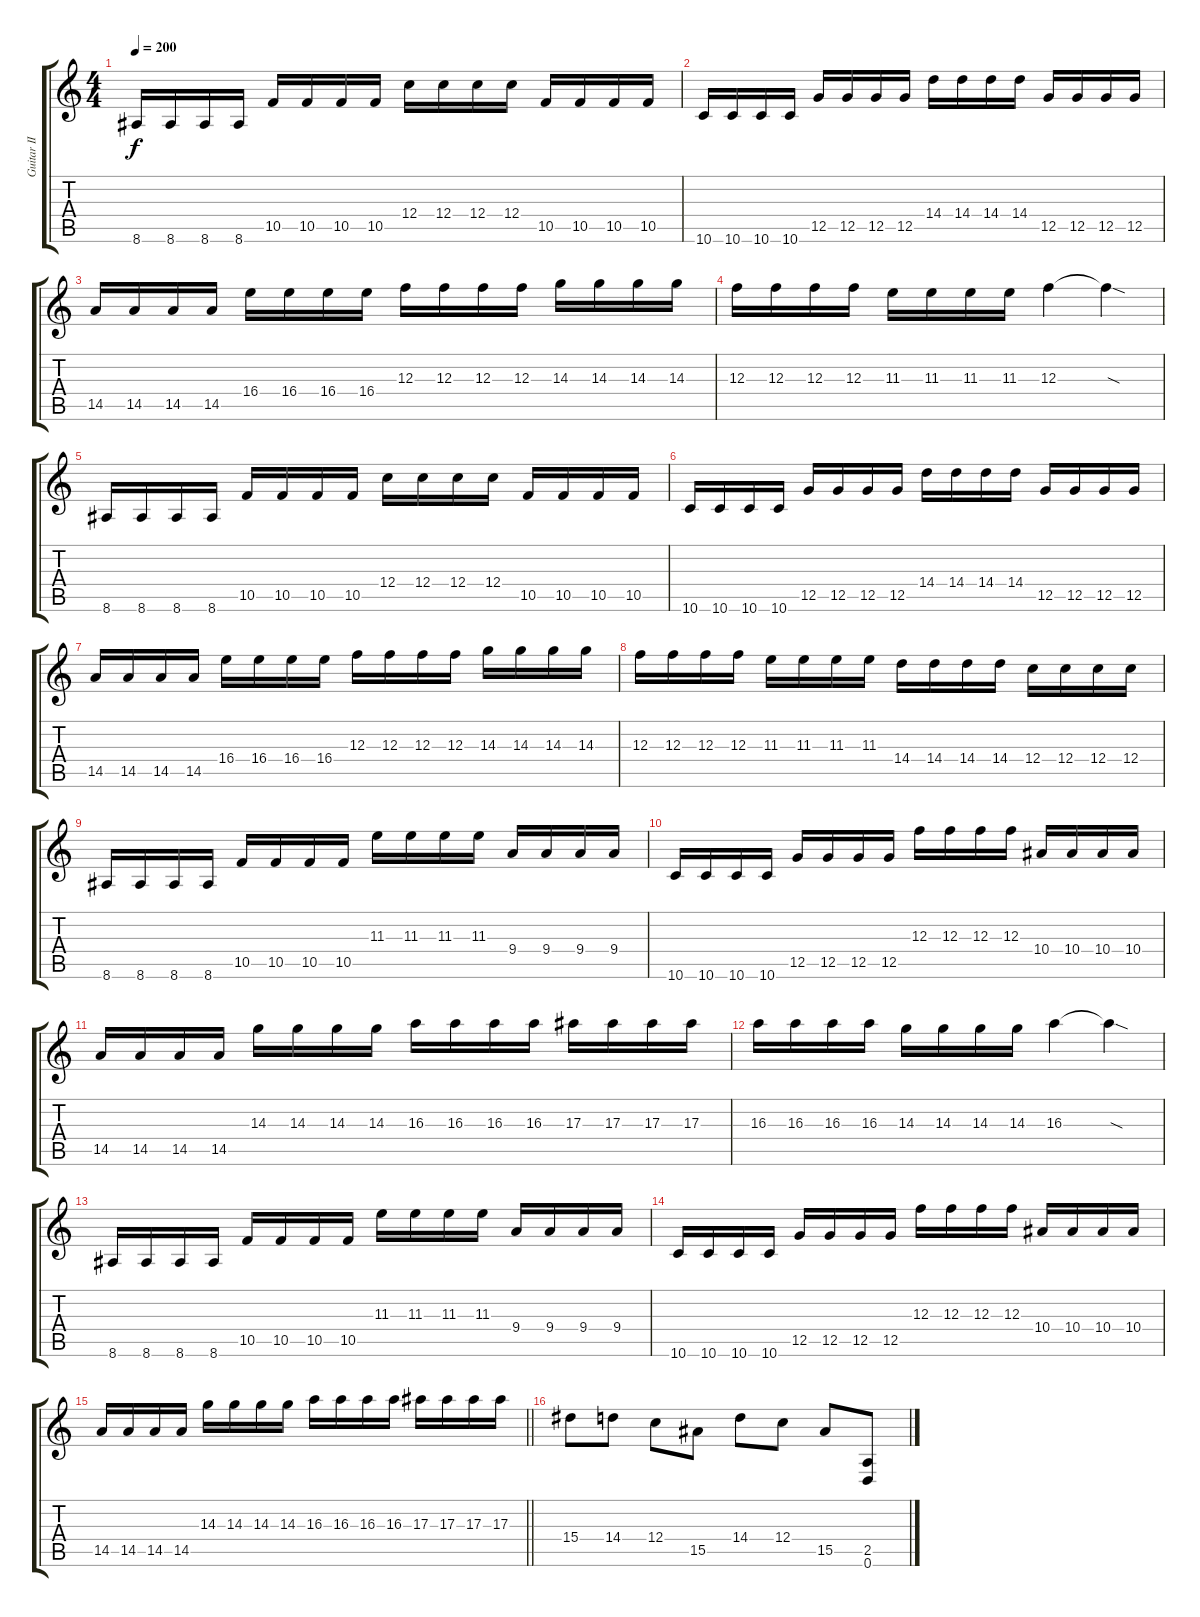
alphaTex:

\track ("Guitar II" "Guitar II") {instrument distortionguitar}
\staff {score tabs}
\tuning (D4 A3 F3 C3 G2 D2) {hide}
\ts (4 4)
\tempo 200
\clef g2
\ks c
8.6.16{dy f} 8.6.16 8.6.16 8.6.16 10.5.16 10.5.16 10.5.16 10.5.16 12.4.16 12.4.16 12.4.16 12.4.16 10.5.16 10.5.16 10.5.16 10.5.16 |
10.6.16 10.6.16 10.6.16 10.6.16 12.5.16 12.5.16 12.5.16 12.5.16 14.4.16 14.4.16 14.4.16 14.4.16 12.5.16 12.5.16 12.5.16 12.5.16 |
14.5.16 14.5.16 14.5.16 14.5.16 16.4.16 16.4.16 16.4.16 16.4.16 12.3.16 12.3.16 12.3.16 12.3.16 14.3.16 14.3.16 14.3.16 14.3.16 |
12.3.16 12.3.16 12.3.16 12.3.16 11.3.16 11.3.16 11.3.16 11.3.16 12.3.4 12.3{sod t}.4 |
8.6.16 8.6.16 8.6.16 8.6.16 10.5.16 10.5.16 10.5.16 10.5.16 12.4.16 12.4.16 12.4.16 12.4.16 10.5.16 10.5.16 10.5.16 10.5.16 |
10.6.16 10.6.16 10.6.16 10.6.16 12.5.16 12.5.16 12.5.16 12.5.16 14.4.16 14.4.16 14.4.16 14.4.16 12.5.16 12.5.16 12.5.16 12.5.16 |
14.5.16 14.5.16 14.5.16 14.5.16 16.4.16 16.4.16 16.4.16 16.4.16 12.3.16 12.3.16 12.3.16 12.3.16 14.3.16 14.3.16 14.3.16 14.3.16 |
12.3.16 12.3.16 12.3.16 12.3.16 11.3.16 11.3.16 11.3.16 11.3.16 14.4.16 14.4.16 14.4.16 14.4.16 12.4.16 12.4.16 12.4.16 12.4.16 |
8.6.16 8.6.16 8.6.16 8.6.16 10.5.16 10.5.16 10.5.16 10.5.16 11.3.16 11.3.16 11.3.16 11.3.16 9.4.16 9.4.16 9.4.16 9.4.16 |
10.6.16 10.6.16 10.6.16 10.6.16 12.5.16 12.5.16 12.5.16 12.5.16 12.3.16 12.3.16 12.3.16 12.3.16 10.4.16 10.4.16 10.4.16 10.4.16 |
14.5.16 14.5.16 14.5.16 14.5.16 14.3.16 14.3.16 14.3.16 14.3.16 16.3.16 16.3.16 16.3.16 16.3.16 17.3.16 17.3.16 17.3.16 17.3.16 |
16.3.16 16.3.16 16.3.16 16.3.16 14.3.16 14.3.16 14.3.16 14.3.16 16.3.4 16.3{sod t}.4 |
8.6.16 8.6.16 8.6.16 8.6.16 10.5.16 10.5.16 10.5.16 10.5.16 11.3.16 11.3.16 11.3.16 11.3.16 9.4.16 9.4.16 9.4.16 9.4.16 |
10.6.16 10.6.16 10.6.16 10.6.16 12.5.16 12.5.16 12.5.16 12.5.16 12.3.16 12.3.16 12.3.16 12.3.16 10.4.16 10.4.16 10.4.16 10.4.16 |
\barLineRight lightlight
14.5.16 14.5.16 14.5.16 14.5.16 14.3.16 14.3.16 14.3.16 14.3.16 16.3.16 16.3.16 16.3.16 16.3.16 17.3.16 17.3.16 17.3.16 17.3.16 |
15.4.8{volume 13 balance 0 instrument distortionguitar} 14.4.8 12.4.8 15.5.8 14.4.8 12.4.8 15.5.8 (2.5 0.6).8
